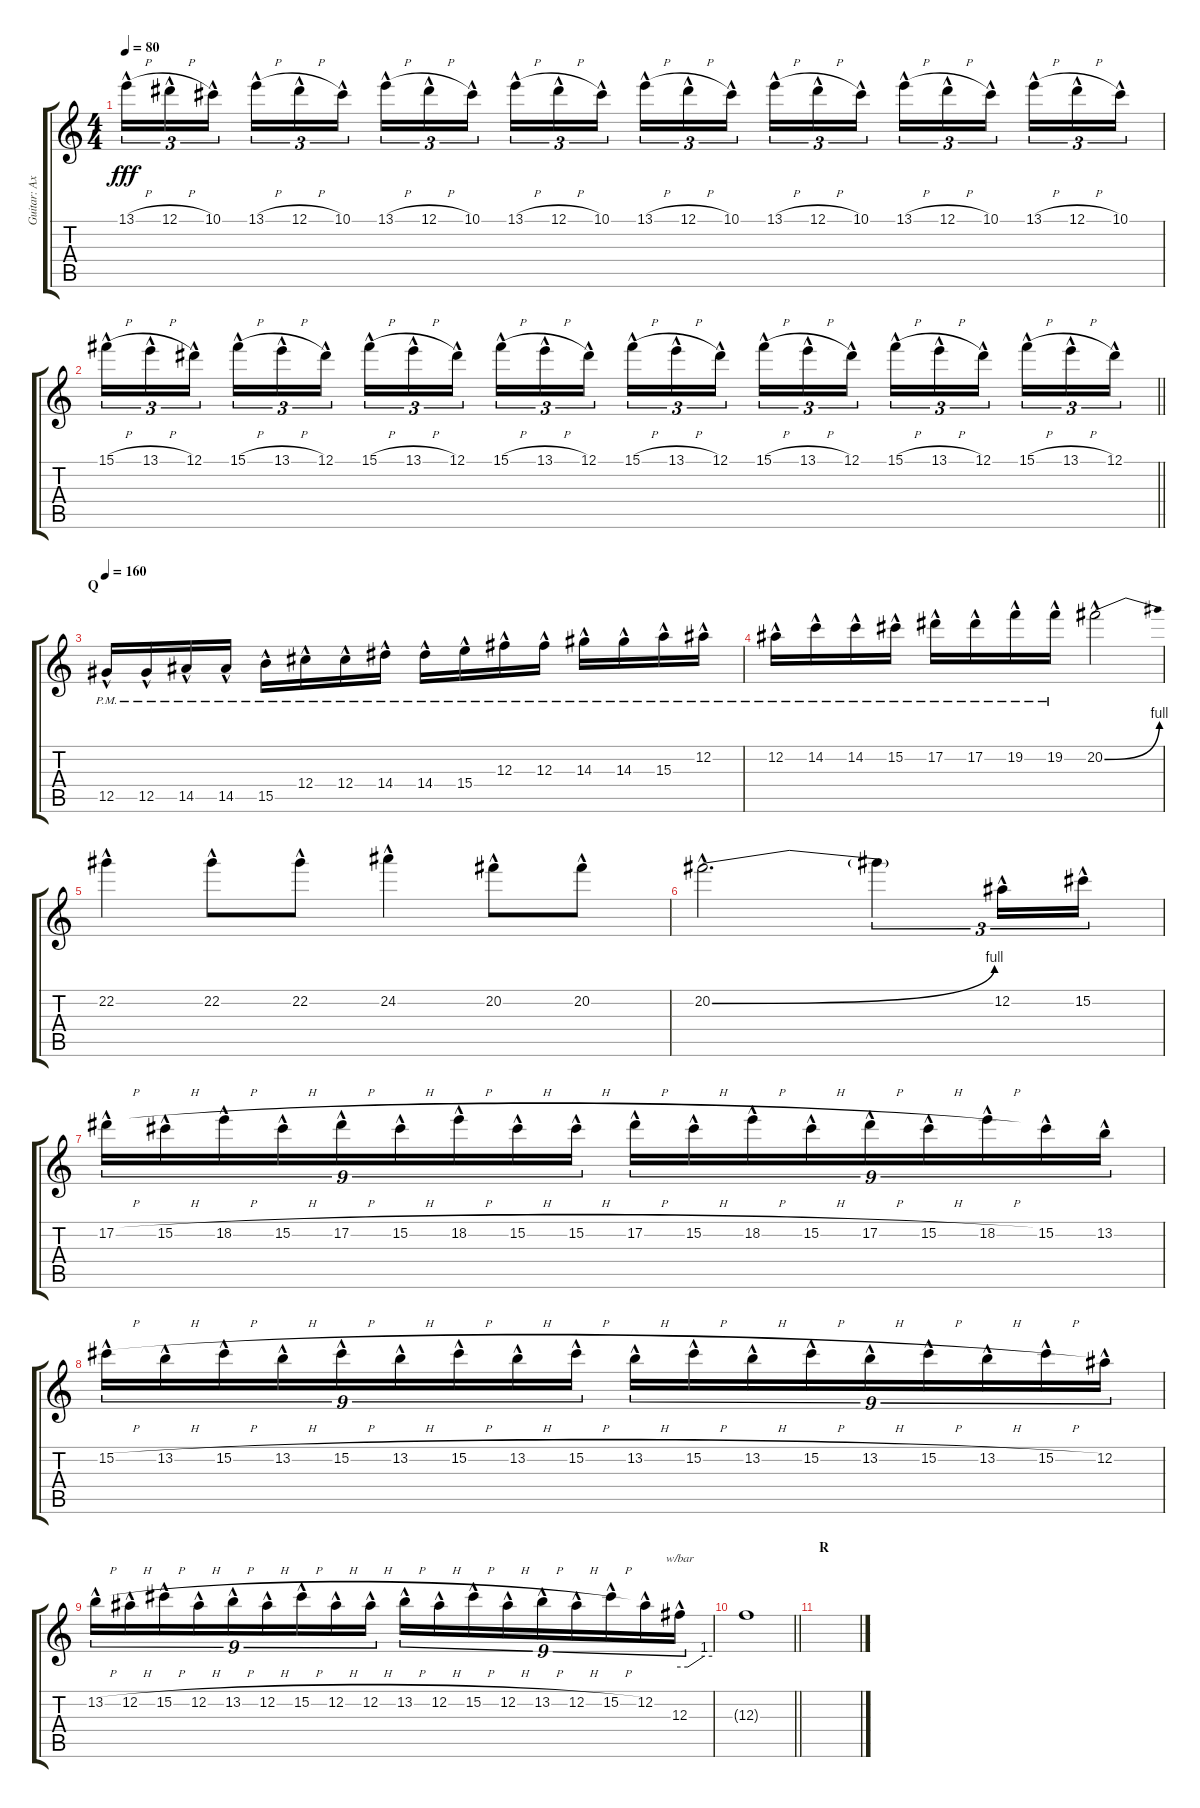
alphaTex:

\track ("Guitar: Axel" "Guitar: Ax") {instrument overdrivenguitar}
\staff {score tabs}
\tuning (Eb4 Bb3 Gb3 Db3 Ab2 Eb2) {hide}
\ts (4 4)
\tempo 80
\clef g2
\ks c
13.1{h hac}.16{tu (3 2) dy fff} 12.1{h hac}.16{tu (3 2)} 10.1{hac}.16{tu (3 2) beam splitsecondary} 13.1{h hac}.16{tu (3 2)} 12.1{h hac}.16{tu (3 2)} 10.1{hac}.16{tu (3 2)} 13.1{h hac}.16{tu (3 2)} 12.1{h hac}.16{tu (3 2)} 10.1{hac}.16{tu (3 2) beam splitsecondary} 13.1{h hac}.16{tu (3 2)} 12.1{h hac}.16{tu (3 2)} 10.1{hac}.16{tu (3 2)} 13.1{h hac}.16{tu (3 2)} 12.1{h hac}.16{tu (3 2)} 10.1{hac}.16{tu (3 2) beam splitsecondary} 13.1{h hac}.16{tu (3 2)} 12.1{h hac}.16{tu (3 2)} 10.1{hac}.16{tu (3 2)} 13.1{h hac}.16{tu (3 2)} 12.1{h hac}.16{tu (3 2)} 10.1{hac}.16{tu (3 2) beam splitsecondary} 13.1{h hac}.16{tu (3 2)} 12.1{h hac}.16{tu (3 2)} 10.1{hac}.16{tu (3 2)} |
\barLineRight lightlight
15.1{h hac}.16{tu (3 2)} 13.1{h hac}.16{tu (3 2)} 12.1{hac}.16{tu (3 2) beam splitsecondary} 15.1{h hac}.16{tu (3 2)} 13.1{h hac}.16{tu (3 2)} 12.1{hac}.16{tu (3 2)} 15.1{h hac}.16{tu (3 2)} 13.1{h hac}.16{tu (3 2)} 12.1{hac}.16{tu (3 2) beam splitsecondary} 15.1{h hac}.16{tu (3 2)} 13.1{h hac}.16{tu (3 2)} 12.1{hac}.16{tu (3 2)} 15.1{h hac}.16{tu (3 2)} 13.1{h hac}.16{tu (3 2)} 12.1{hac}.16{tu (3 2) beam splitsecondary} 15.1{h hac}.16{tu (3 2)} 13.1{h hac}.16{tu (3 2)} 12.1{hac}.16{tu (3 2)} 15.1{h hac}.16{tu (3 2)} 13.1{h hac}.16{tu (3 2)} 12.1{hac}.16{tu (3 2) beam splitsecondary} 15.1{h hac}.16{tu (3 2)} 13.1{h hac}.16{tu (3 2)} 12.1{hac}.16{tu (3 2)} |
\section ("" "Q")
\tempo 160
12.5{hac pm}.16 12.5{hac pm}.16 14.5{hac pm}.16 14.5{hac pm}.16 15.5{hac pm}.16 12.4{hac pm}.16 12.4{hac pm}.16 14.4{hac pm}.16 14.4{hac pm}.16 15.4{hac pm}.16 12.3{hac pm}.16 12.3{hac pm}.16 14.3{hac pm}.16 14.3{hac pm}.16 15.3{hac pm}.16 12.2{hac pm}.16 |
12.2{hac pm}.16 14.2{hac pm}.16 14.2{hac pm}.16 15.2{hac pm}.16 17.2{hac pm}.16 17.2{hac pm}.16 19.2{hac pm}.16 19.2{hac pm}.16 20.2{be (bend 0 0 60 4) hac}.2 |
22.2{hac}.4 22.2{hac}.8 22.2{hac}.8 24.2{hac}.4 20.2{hac}.8 20.2{hac}.8 |
20.2{be (bend 0 0 60 4) hac}.2{d} 20.2{t}.4{tu (3 2)} 12.2{hac}.16{tu (3 2)} 15.2{hac}.16{tu (3 2)} |
17.2{h hac}.16{tu (9 8)} 15.2{h hac}.16{tu (9 8)} 18.2{h hac}.16{tu (9 8)} 15.2{h hac}.16{tu (9 8)} 17.2{h hac}.16{tu (9 8)} 15.2{h hac}.16{tu (9 8)} 18.2{h hac}.16{tu (9 8)} 15.2{h hac}.16{tu (9 8)} 15.2{h hac}.16{tu (9 8)} 17.2{h hac}.16{tu (9 8)} 15.2{h hac}.16{tu (9 8)} 18.2{h hac}.16{tu (9 8)} 15.2{h hac}.16{tu (9 8)} 17.2{h hac}.16{tu (9 8)} 15.2{h hac}.16{tu (9 8)} 18.2{h hac}.16{tu (9 8)} 15.2{hac}.16{tu (9 8)} 13.2{hac}.16{tu (9 8)} |
15.2{h hac}.16{tu (9 8)} 13.2{h hac}.16{tu (9 8)} 15.2{h hac}.16{tu (9 8)} 13.2{h hac}.16{tu (9 8)} 15.2{h hac}.16{tu (9 8)} 13.2{h hac}.16{tu (9 8)} 15.2{h hac}.16{tu (9 8)} 13.2{h hac}.16{tu (9 8)} 15.2{h hac}.16{tu (9 8)} 13.2{h hac}.16{tu (9 8)} 15.2{h hac}.16{tu (9 8)} 13.2{h hac}.16{tu (9 8)} 15.2{h hac}.16{tu (9 8)} 13.2{h hac}.16{tu (9 8)} 15.2{h hac}.16{tu (9 8)} 13.2{h hac}.16{tu (9 8)} 15.2{h hac}.16{tu (9 8)} 12.2{hac}.16{tu (9 8)} |
13.2{h hac}.16{tu (9 8)} 12.2{h hac}.16{tu (9 8)} 15.2{h hac}.16{tu (9 8)} 12.2{h hac}.16{tu (9 8)} 13.2{h hac}.16{tu (9 8)} 12.2{h hac}.16{tu (9 8)} 15.2{h hac}.16{tu (9 8)} 12.2{h hac}.16{tu (9 8)} 12.2{h hac}.16{tu (9 8)} 13.2{h hac}.16{tu (9 8)} 12.2{h hac}.16{tu (9 8)} 15.2{h hac}.16{tu (9 8)} 12.2{h hac}.16{tu (9 8)} 13.2{h hac}.16{tu (9 8)} 12.2{h hac}.16{tu (9 8)} 15.2{h hac}.16{tu (9 8)} 12.2{hac}.16{tu (9 8)} 12.3{hac}.16{tu (9 8) tbe (custom default 0 0 15 0 45 4 60 4)} |
\barLineRight lightlight
12.3{t}.1 |
\section ("" "R")
